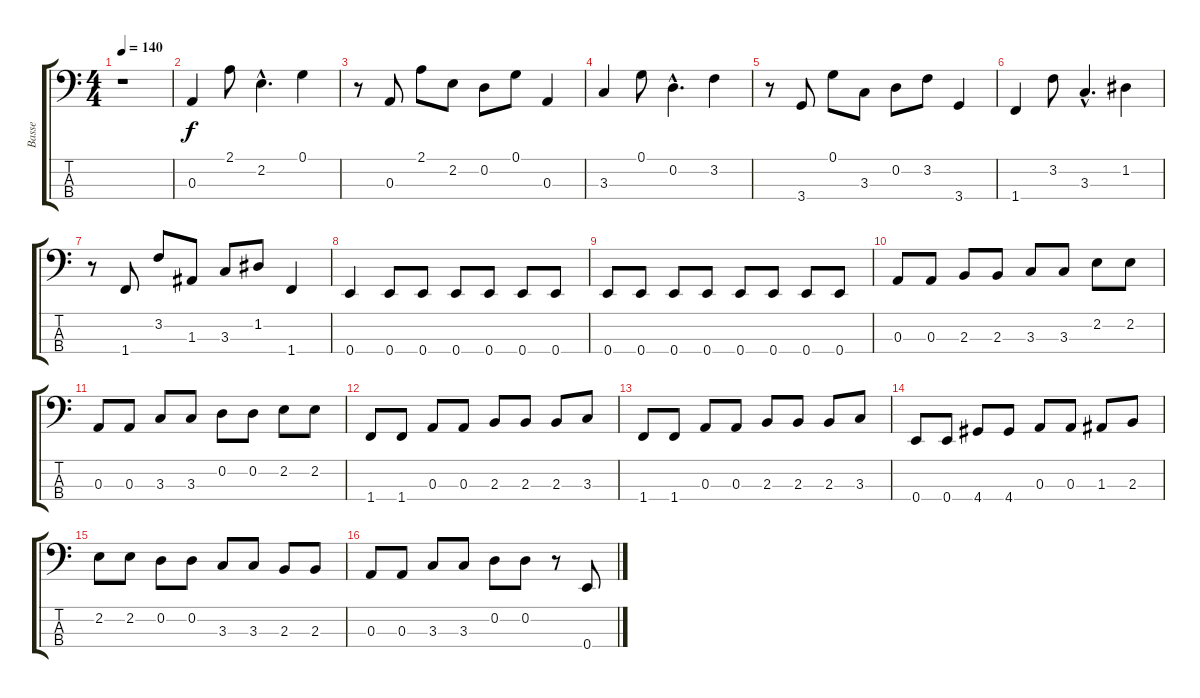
\track ("Basse" "Basse") {instrument electricbassfinger}
\staff {score tabs}
\tuning (G2 D2 A1 E1) {hide}
\ts (4 4)
\tempo 140
\clef f4
\ks c
r.1{dy f instrument electricbassfinger} |
0.3.4 2.1.8 2.2{hac}.4{d} 0.1.4 |
r.8 0.3.8 2.1.8 2.2.8 0.2.8 0.1.8 0.3.4 |
3.3.4 0.1.8 0.2{hac}.4{d} 3.2.4 |
r.8 3.4.8 0.1.8 3.3.8 0.2.8 3.2.8 3.4.4 |
1.4.4 3.2.8 3.3{hac}.4{d} 1.2.4 |
r.8 1.4.8 3.2.8 1.3.8 3.3.8 1.2.8 1.4.4 |
0.4.4 0.4.8 0.4.8 0.4.8 0.4.8 0.4.8 0.4.8 |
0.4.8 0.4.8 0.4.8 0.4.8 0.4.8 0.4.8 0.4.8 0.4.8 |
0.3.8 0.3.8 2.3.8 2.3.8 3.3.8 3.3.8 2.2.8 2.2.8 |
0.3.8 0.3.8 3.3.8 3.3.8 0.2.8 0.2.8 2.2.8 2.2.8 |
1.4.8 1.4.8 0.3.8 0.3.8 2.3.8 2.3.8 2.3.8 3.3.8 |
1.4.8 1.4.8 0.3.8 0.3.8 2.3.8 2.3.8 2.3.8 3.3.8 |
0.4.8 0.4.8 4.4.8 4.4.8 0.3.8 0.3.8 1.3.8 2.3.8 |
2.2.8 2.2.8 0.2.8 0.2.8 3.3.8 3.3.8 2.3.8 2.3.8 |
0.3.8 0.3.8 3.3.8 3.3.8 0.2.8 0.2.8 r.8 0.4.8
